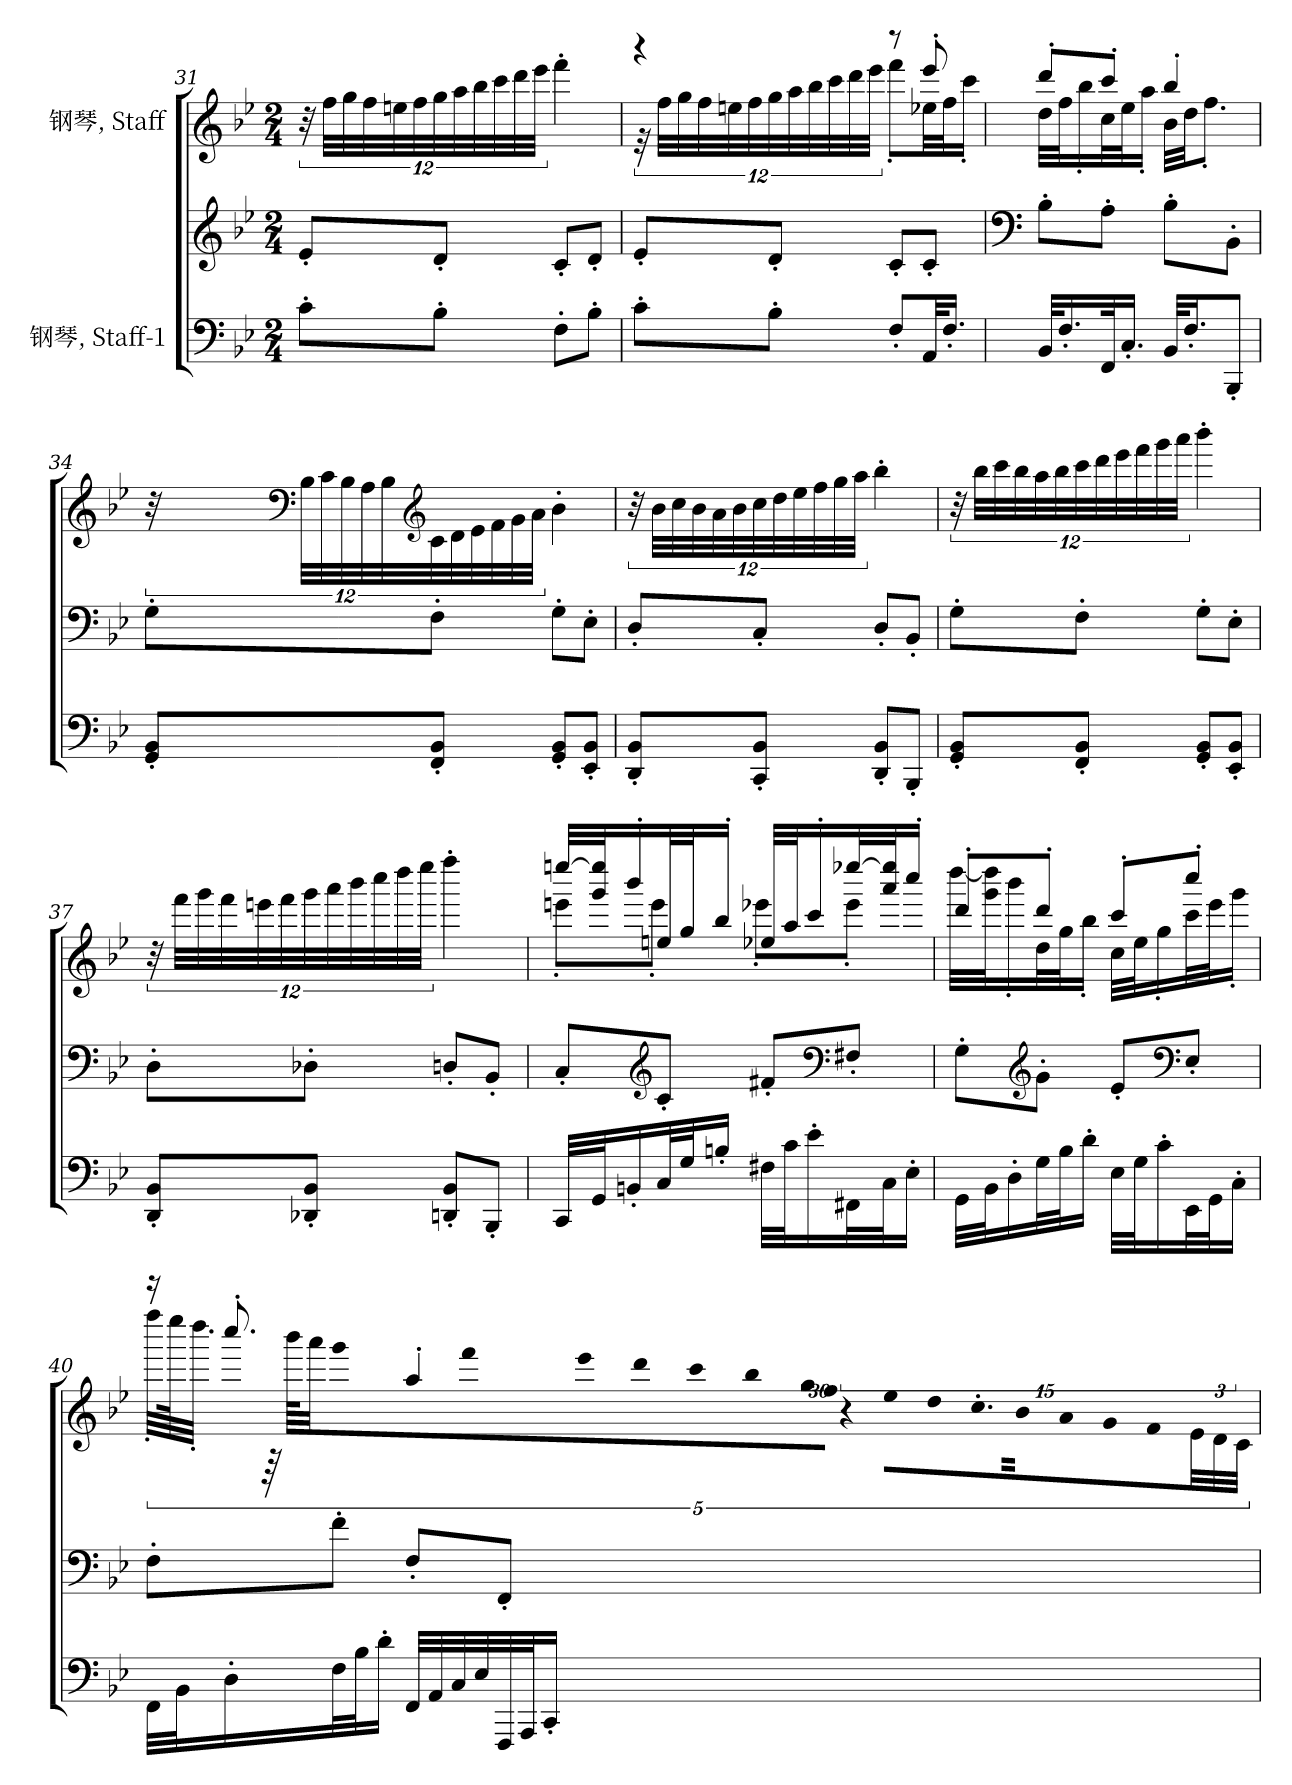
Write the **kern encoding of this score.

**kern	**kern	**kern
*part2	*part2	*part1
*staff3	*staff2	*staff1
*I"钢琴, Staff-1	*	*I"钢琴, Staff
*clefF4	*clefG2	*clefG2
*k[b-e-]	*k[b-e-]	*k[b-e-]
*M2/4	*M2/4	*M2/4
=31	=31	=31
8c'\L	8e-'/L	48r
.	.	48ff\LLL
.	.	48gg\
*	*	*Xbrackettup
.	.	48ff\
.	.	48een\
.	.	48ff\
8B-'\J	8d'/J	48gg\
.	.	48aa\
.	.	48bb-\
.	.	48ccc\
.	.	48ddd\
.	.	48eee-\JJJ
8F'\L	8c'/L	4fff'\
8B-'\J	8d'/J	.
!!LO:LB:g=z
=32	=32	=32
*	*	*^
*	*	*	*brackettup
8c'\L	8e-'/L	4r	48r
.	.	.	48ff\LLL
.	.	.	48gg\
*	*	*	*Xbrackettup
.	.	.	48ff\
.	.	.	48een\
.	.	.	48ff\
8B-'\J	8d'/J	.	48gg\
.	.	.	48aa\
.	.	.	48bb-\
.	.	.	48ccc\
.	.	.	48ddd\
.	.	.	48eee-\JJJ
8F'/L	8c'/L	8r	8fff'\L
32AA/KL	8c'/J	8eee-'/	32ee-X\LL
16.F'/JJ	.	.	32ff\J
.	.	.	16ccc'\JJ
=33	=33	=33	=33
*	*clefF4	*	*
32BB-/KLL	8B-'\L	8ddd'/L	32dd\LLL
16.F'/	.	.	32ff\J
.	.	.	16bb-'\
32FF/K	8A'\J	8ccc'/J	32cc\L
16.C'/JJ	.	.	32ee-\J
.	.	.	16aa'\JJ
32BB-/KLL	8B-'\L	4bb-'/	32b-\LLL
16.F'/J	.	.	32dd\JJ
.	.	.	8.ff'\J
8BBB-'/J	8BB-'\J	.	.
*	*	*v	*v
!!LO:PB:g=z
=34	=34	=34
*	*	*brackettup
8GG/' 8BB-/'L	8G'\L	48r
*	*	*clefF4
.	.	48B-\LLL
.	.	48c\
*	*	*Xbrackettup
.	.	48B-\
.	.	48A\
.	.	48B-\
*	*	*clefG2
8FF/' 8BB-/'J	8F'\J	48c\
.	.	48d\
.	.	48e-\
.	.	48f\
.	.	48g\
.	.	48a\JJJ
8GG/' 8BB-/'L	8G'\L	4b-'\
8EE-/' 8BB-/'J	8E-'\J	.
=35	=35	=35
*	*	*brackettup
8DD/' 8BB-/'L	8D'/L	48r
.	.	48b-\LLL
.	.	48cc\
*	*	*Xbrackettup
.	.	48b-\
.	.	48a\
.	.	48b-\
8CC/' 8BB-/'J	8C'/J	48cc\
.	.	48dd\
.	.	48ee-\
.	.	48ff\
.	.	48gg\
.	.	48aa\JJJ
8DD/' 8BB-/'L	8D'/L	4bb-'\
8BBB-'/J	8BB-'/J	.
!!LO:LB:g=z
=36	=36	=36
*	*	*brackettup
8GG/' 8BB-/'L	8G'\L	48r
.	.	48bb-\LLL
.	.	48ccc\
*	*	*Xbrackettup
.	.	48bb-\
.	.	48aa\
.	.	48bb-\
8FF/' 8BB-/'J	8F'\J	48ccc\
.	.	48ddd\
.	.	48eee-\
.	.	48fff\
.	.	48ggg\
.	.	48aaa\JJJ
8GG/' 8BB-/'L	8G'\L	4bbb-'\
8EE-/' 8BB-/'J	8E-'\J	.
=37	=37	=37
*	*	*brackettup
8DD/' 8BB-/'L	8D'\L	48r
.	.	48fff\LLL
.	.	48ggg\
*	*	*Xbrackettup
.	.	48fff\
.	.	48eeen\
.	.	48fff\
8DD-X/' 8BB-/'J	8D-X'\J	48ggg\
.	.	48aaa\
.	.	48bbb-\
.	.	48cccc\
.	.	48dddd\
.	.	48eeee-\JJJ
8DDn/' 8BB-/'L	8Dn'/L	4ffff'\
8BBB-'/J	8BB-'/J	.
!!LO:LB:g=z
=38	=38	=38
*	*	*^
32CC/LLL	8C'/L	[32eeeen/LLL	8eeen'\L
32GG/J	.	32ggg/ 32eeee/]J	.
16BBn'/	.	16bbb-'/	.
*	*clefG2	*	*
32C/L	8c'/J	32een/L	8eee'\J
32G/J	.	32gg/J	.
16Bn'/JJ	.	16bb-'/JJ	.
32F#X\LLL	8f#X'/L	32ee-X/LLL	8eee-X'\L
32c\J	.	32aa/J	.
16e-'\	.	16ccc'/	.
*	*clefF4	*	*
32FF#X\L	8F#X'/J	[32eeee-X/L	8eee-'\J
32C\J	.	32aaa/ 32eeee-/]J	.
16E-'\JJ	.	16cccc'/JJ	.
=39	=39	=39	=39
32GG\LLL	8G'\L	8ddd'/L	[32dddd\LLL
32BB-\J	.	.	32ggg\ 32dddd\]J
16D'\	.	.	16bbb-'\
*	*clefG2	*	*
32G\L	8g'\J	8ddd'/J	32dd\L
32B-\J	.	.	32gg\J
16d'\JJ	.	.	16bb-'\JJ
32E-\LLL	8e-'/L	8ccc'/L	32cc\LLL
32G\J	.	.	32ee-\J
16c'\	.	.	16gg'\
*	*clefF4	*	*
32EE-\L	8E-'/J	8cccc'/J	32ccc\L
32GG\J	.	.	32eee-\J
16C'\JJ	.	.	16ggg'\JJ
!!LO:LB:g=z	!!
=40	=40	=40	=40
*	*	*	*brackettup
32FF\LLL	8F'\L	16r	40ffff'\LLL
.	.	.	80eeee-\K
32BB-\J	.	.	.
.	.	.	40.dddd'\JJJ
16D'\	.	8.cccc'/	.
.	.	.	80r
.	.	.	80bbb-\KLLL
.	.	.	40aaa\
32F\L	8f'\J	.	64ggg\K
.	.	.	32fff\
32B-\J	.	.	.
.	.	.	64eee-\L
16d'\JJ	.	.	64ddd\J
.	.	.	32ccc\
.	.	.	64bb-\L
!	!	!	!LO:N:vis=256%9
32FF/LLL	8F'/L	4aa'/	960%17gg\
!	!	!	!LO:N:vis=256%9
.	.	.	960%17ff\JJJJ
32AA/	.	.	.
.	.	.	1920ryy
!	!	!	!LO:N:vis=128
.	.	.	1920%17r
!	!	!	!LO:N:vis=256%9
.	.	.	960%17ee-\LLLL
!	!	!	!LO:N:vis=256%9
32C/	.	.	960%17dd\
!	!	!	!LO:N:vis=32.
.	.	.	640%17cc'\
32E-/	.	.	.
.	.	.	1920ryy
!	!	!	!LO:N:vis=256%9
.	.	.	960%17b-\
32FFF/	8FF'/J	.	64a\J
.	.	.	32g\
32AAA/J	.	.	.
.	.	.	64f\K
*	*	*	*Xbrackettup
16CC'/JJ	.	.	48e-\
.	.	.	48d\
.	.	.	48c\JJJ
*	*	*v	*v
=	=	=
*-	*-	*-
